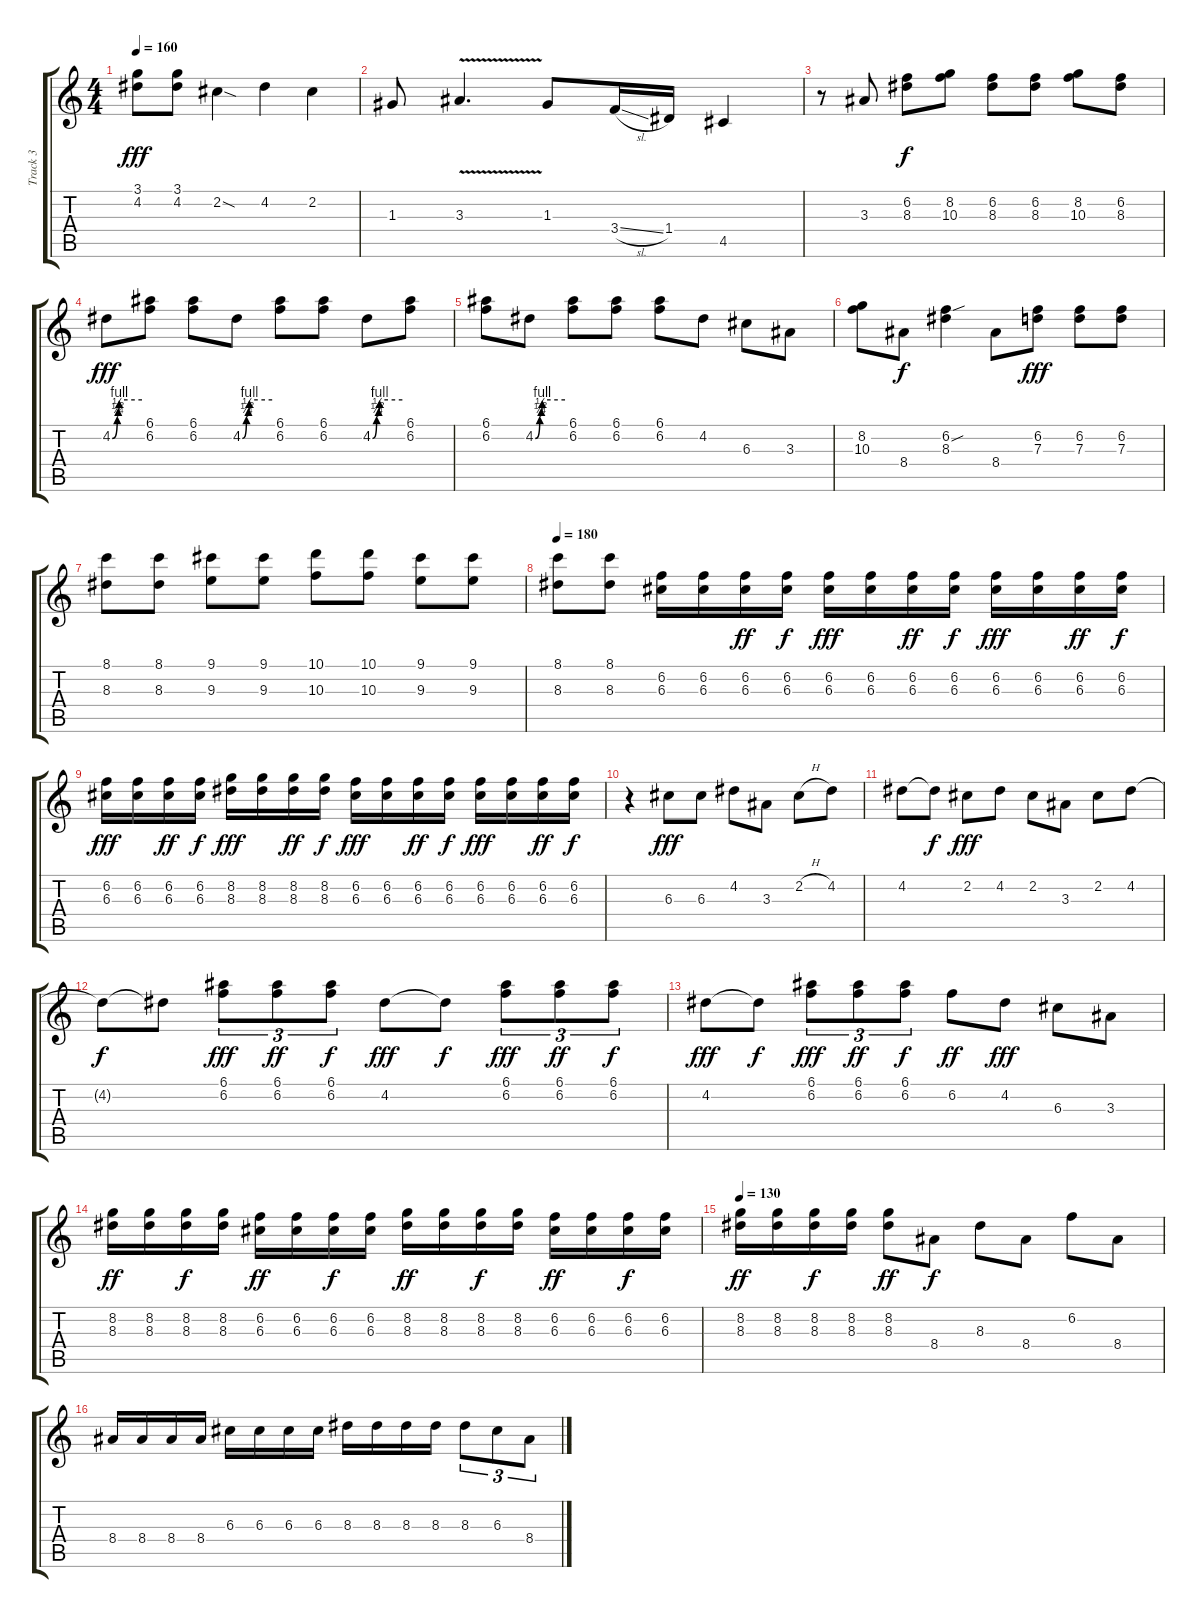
\track ("Track 3" "Track 3") {instrument distortionguitar}
\staff {score tabs}
\tuning (E4 B3 G3 D3 A2 E2) {hide}
\ts (4 4)
\tempo 160
\clef g2
\ks c
(3.1 4.2).8{dy fff} (3.1 4.2).8 2.2{sod}.4 4.2.4 2.2.4 |
1.3.8 3.3{v}.4{d} 1.3.8 3.4{sl}.16 1.4.16 4.5.4 |
r.8 3.3.8 (6.2 8.3).8{dy f} (8.2 10.3).8 (6.2 8.3).8 (6.2 8.3).8 (8.2 10.3).8 (6.2 8.3).8 |
4.2{be (custom 0 0 10 1 12 2 14 4 60 4)}.8{dy fff} (6.1 6.2).8 (6.1 6.2).8 4.2{be (custom 0 0 8 1 12 2 14 4 60 4)}.8 (6.1 6.2).8 (6.1 6.2).8 4.2{be (custom 0 0 8 1 12 2 14 4 60 4)}.8 (6.1 6.2).8 |
(6.1 6.2).8 4.2{be (custom 0 0 9 1 12 2 14 4 60 4)}.8 (6.1 6.2).8 (6.1 6.2).8 (6.1 6.2).8 4.2.8 6.3.8 3.3.8 |
(8.2 10.3).8 8.4.8{dy f} (6.2{sou} 8.3).4 8.4.8 (6.2 7.3).8{dy fff} (6.2 7.3).8 (6.2 7.3).8 |
(8.1 8.3).8 (8.1 8.3).8 (9.1 9.3).8 (9.1 9.3).8 (10.1 10.3).8 (10.1 10.3).8 (9.1 9.3).8 (9.1 9.3).8 |
\tempo 180
(8.1 8.3).8 (8.1 8.3).8 (6.2 6.3).16 (6.2 6.3).16 (6.2 6.3).16{dy ff} (6.2 6.3).16{dy f} (6.2 6.3).16{dy fff} (6.2 6.3).16 (6.2 6.3).16{dy ff} (6.2 6.3).16{dy f} (6.2 6.3).16{dy fff} (6.2 6.3).16 (6.2 6.3).16{dy ff} (6.2 6.3).16{dy f} |
(6.2 6.3).16{dy fff} (6.2 6.3).16 (6.2 6.3).16{dy ff} (6.2 6.3).16{dy f} (8.2 8.3).16{dy fff} (8.2 8.3).16 (8.2 8.3).16{dy ff} (8.2 8.3).16{dy f} (6.2 6.3).16{dy fff} (6.2 6.3).16 (6.2 6.3).16{dy ff} (6.2 6.3).16{dy f} (6.2 6.3).16{dy fff} (6.2 6.3).16 (6.2 6.3).16{dy ff} (6.2 6.3).16{dy f} |
r.4 6.3.8{dy fff} 6.3.8 4.2.8 3.3.8 2.2{h}.8 4.2.8 |
4.2.8 4.2{t}.8{dy f} 2.2.8{dy fff} 4.2.8 2.2.8 3.3.8 2.2.8 4.2.8 |
4.2{t}.8{dy f} 4.2{t}.8 (6.1 6.2).8{tu (3 2) dy fff} (6.1 6.2).8{tu (3 2) dy ff} (6.1 6.2).8{tu (3 2) dy f} 4.2.8{dy fff} 4.2{t}.8{dy f} (6.1 6.2).8{tu (3 2) dy fff} (6.1 6.2).8{tu (3 2) dy ff} (6.1 6.2).8{tu (3 2) dy f} |
4.2.8{dy fff} 4.2{t}.8{dy f} (6.1 6.2).8{tu (3 2) dy fff} (6.1 6.2).8{tu (3 2) dy ff} (6.1 6.2).8{tu (3 2) dy f} 6.2.8{dy ff} 4.2.8{dy fff} 6.3.8 3.3.8 |
(8.2 8.3).16{dy ff} (8.2 8.3).16 (8.2 8.3).16{dy f} (8.2 8.3).16 (6.2 6.3).16{dy ff} (6.2 6.3).16 (6.2 6.3).16{dy f} (6.2 6.3).16 (8.2 8.3).16{dy ff} (8.2 8.3).16 (8.2 8.3).16{dy f} (8.2 8.3).16 (6.2 6.3).16{dy ff} (6.2 6.3).16 (6.2 6.3).16{dy f} (6.2 6.3).16 |
\tempo 130
(8.2 8.3).16{dy ff} (8.2 8.3).16 (8.2 8.3).16{dy f} (8.2 8.3).16 (8.2 8.3).8{dy ff} 8.4.8{dy f} 8.3.8 8.4.8 6.2.8 8.4.8 |
8.4.16 8.4.16 8.4.16 8.4.16 6.3.16 6.3.16 6.3.16 6.3.16 8.3.16 8.3.16 8.3.16 8.3.16 8.3.8{tu (3 2)} 6.3.8{tu (3 2)} 8.4.8{tu (3 2)}
